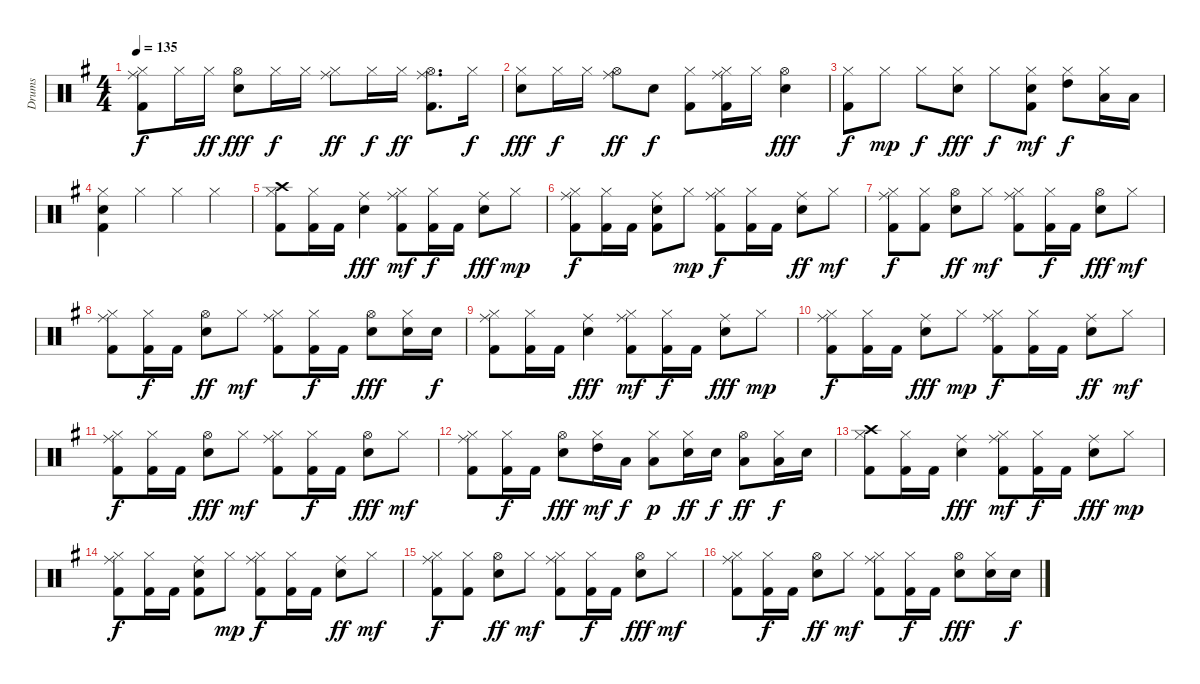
\track ("Drums" "Drums") {instrument percussion}
\staff {score}
\articulation defaults
\ts (4 4)
\tempo 135
\clef neutral
\ks g
("Hi-Hat (closed)" "Ride (middle)" "Kick (hit) 2").8{dy f} "Hi-Hat (closed)".16 "Hi-Hat (closed)".16{dy ff} ("Hi-Hat (open)" "Electric Snare (hit)").8{dy fff} "Hi-Hat (closed)".16{dy f} "Hi-Hat (closed)".16 ("Hi-Hat (closed)" "Ride (middle)").8{dy ff} "Hi-Hat (closed)".16{dy f} "Hi-Hat (closed)".16{dy ff} ("Hi-Hat (open)" "Ride (middle)" "Kick (hit) 2").8{d} "Hi-Hat (closed)".16{dy f} |
("Hi-Hat (closed)" "Electric Snare (hit)").8{dy fff} "Hi-Hat (closed)".16{dy f} "Hi-Hat (closed)".16 ("Hi-Hat (open)" "Ride (middle)").8{dy ff} "Electric Snare (hit)".8{dy f} ("Hi-Hat (closed)" "Kick (hit) 2").8 ("Hi-Hat (closed)" "Ride (middle)" "Kick (hit) 2").16 "Hi-Hat (closed)".16 ("Hi-Hat (open)" "Electric Snare (hit)").4{dy fff} |
("Hi-Hat (closed)" "Kick (hit) 2").8{dy f} "Hi-Hat (closed)".8{dy mp} "Hi-Hat (closed)".8{dy f} ("Hi-Hat (closed)" "Electric Snare (hit)").8{dy fff} "Hi-Hat (closed)".8{dy f} ("Hi-Hat (closed)" "Electric Snare (hit)" "Kick (hit) 2").8{dy mf} ("Hi-Hat (closed)" "High Tom (hit)").8{dy f} ("Hi-Hat (closed)" "Low Tom (hit)").16 "Low Floor Tom (hit)".16 |
("Hi-Hat (closed)" "Electric Snare (hit)" "Kick (hit) 2").4 "Hi-Hat (closed)".4 "Hi-Hat (closed)".4 "Hi-Hat (closed)".4 |
("Hi-Hat (closed)" "Crash high (hit)" "Kick (hit) 2").8 ("Hi-Hat (closed)" "Kick (hit) 2").16 "Kick (hit) 2".16 ("Ride (middle)" "Electric Snare (hit)").4{dy fff} ("Hi-Hat (closed)" "Ride (middle)" "Kick (hit) 2").8{dy mf} ("Hi-Hat (closed)" "Kick (hit) 2").16{dy f} "Kick (hit) 2".16 ("Ride (middle)" "Electric Snare (hit)").8{dy fff} "Hi-Hat (closed)".8{dy mp} |
("Hi-Hat (closed)" "Ride (middle)" "Kick (hit) 2").8{dy f} ("Hi-Hat (closed)" "Kick (hit) 2").16 "Kick (hit) 2".16 ("Ride (middle)" "Electric Snare (hit)" "Kick (hit) 2").8 "Hi-Hat (closed)".8{dy mp} ("Hi-Hat (closed)" "Ride (middle)" "Kick (hit) 2").8{dy f} ("Hi-Hat (closed)" "Kick (hit) 2").16 "Kick (hit) 2".16 ("Ride (middle)" "Electric Snare (hit)").8{dy ff} "Hi-Hat (closed)".8{dy mf} |
("Hi-Hat (closed)" "Ride (middle)" "Kick (hit) 2").8{dy f} ("Hi-Hat (closed)" "Kick (hit) 2").8 ("Hi-Hat (open)" "Electric Snare (hit)").8{dy ff} "Hi-Hat (closed)".8{dy mf} ("Hi-Hat (closed)" "Ride (middle)" "Kick (hit) 2").8 ("Hi-Hat (closed)" "Kick (hit) 2").16{dy f} "Kick (hit) 2".16 ("Hi-Hat (open)" "Electric Snare (hit)").8{dy fff} "Hi-Hat (closed)".8{dy mf} |
("Hi-Hat (closed)" "Ride (middle)" "Kick (hit) 2").8 ("Hi-Hat (closed)" "Kick (hit) 2").16{dy f} "Kick (hit) 2".16 ("Hi-Hat (open)" "Electric Snare (hit)").8{dy ff} "Hi-Hat (closed)".8{dy mf} ("Hi-Hat (closed)" "Ride (middle)" "Kick (hit) 2").8 ("Hi-Hat (closed)" "Kick (hit) 2").16{dy f} "Kick (hit) 2".16 ("Hi-Hat (open)" "Electric Snare (hit)").8{dy fff} ("Hi-Hat (closed)" "Electric Snare (hit)").16 "Electric Snare (hit)".16{dy f} |
("Hi-Hat (closed)" "Ride (middle)" "Kick (hit) 2").8 ("Hi-Hat (closed)" "Kick (hit) 2").16 "Kick (hit) 2".16 ("Ride (middle)" "Electric Snare (hit)").4{dy fff} ("Hi-Hat (closed)" "Ride (middle)" "Kick (hit) 2").8{dy mf} ("Hi-Hat (closed)" "Kick (hit) 2").16{dy f} "Kick (hit) 2".16 ("Ride (middle)" "Electric Snare (hit)").8{dy fff} "Hi-Hat (closed)".8{dy mp} |
("Hi-Hat (closed)" "Ride (middle)" "Kick (hit) 2").8{dy f} ("Hi-Hat (closed)" "Kick (hit) 2").16 "Kick (hit) 2".16 ("Ride (middle)" "Electric Snare (hit)").8{dy fff} "Hi-Hat (closed)".8{dy mp} ("Hi-Hat (closed)" "Ride (middle)" "Kick (hit) 2").8{dy f} ("Hi-Hat (closed)" "Kick (hit) 2").16 "Kick (hit) 2".16 ("Ride (middle)" "Electric Snare (hit)").8{dy ff} "Hi-Hat (closed)".8{dy mf} |
("Hi-Hat (closed)" "Ride (middle)" "Kick (hit) 2").8{dy f} ("Hi-Hat (closed)" "Kick (hit) 2").16 "Kick (hit) 2".16 ("Hi-Hat (open)" "Electric Snare (hit)").8{dy fff} "Hi-Hat (closed)".8{dy mf} ("Hi-Hat (closed)" "Ride (middle)" "Kick (hit) 2").8 ("Hi-Hat (closed)" "Kick (hit) 2").16{dy f} "Kick (hit) 2".16 ("Hi-Hat (open)" "Electric Snare (hit)").8{dy fff} "Hi-Hat (closed)".8{dy mf} |
("Hi-Hat (closed)" "Ride (middle)" "Kick (hit) 2").8 ("Hi-Hat (closed)" "Kick (hit) 2").16{dy f} "Kick (hit) 2".16 ("Hi-Hat (open)" "Electric Snare (hit)").8{dy fff} ("Hi-Hat (closed)" "High Tom (hit)").16{dy mf} "Low Tom (hit)".16{dy f} ("Hi-Hat (closed)" "Low Floor Tom (hit)").8{dy p} ("Hi-Hat (closed)" "Electric Snare (hit)").16{dy ff} "Electric Snare (hit)".16{dy f} ("Hi-Hat (open)" "Low Tom (hit)").8{dy ff} ("Hi-Hat (closed)" "Low Tom (hit)").16{dy f} "Electric Snare (hit)".16 |
("Hi-Hat (closed)" "Crash high (hit)" "Kick (hit) 2").8 ("Hi-Hat (closed)" "Kick (hit) 2").16 "Kick (hit) 2".16 ("Ride (middle)" "Electric Snare (hit)").4{dy fff} ("Hi-Hat (closed)" "Ride (middle)" "Kick (hit) 2").8{dy mf} ("Hi-Hat (closed)" "Kick (hit) 2").16{dy f} "Kick (hit) 2".16 ("Ride (middle)" "Electric Snare (hit)").8{dy fff} "Hi-Hat (closed)".8{dy mp} |
("Hi-Hat (closed)" "Ride (middle)" "Kick (hit) 2").8{dy f} ("Hi-Hat (closed)" "Kick (hit) 2").16 "Kick (hit) 2".16 ("Ride (middle)" "Electric Snare (hit)" "Kick (hit) 2").8 "Hi-Hat (closed)".8{dy mp} ("Hi-Hat (closed)" "Ride (middle)" "Kick (hit) 2").8{dy f} ("Hi-Hat (closed)" "Kick (hit) 2").16 "Kick (hit) 2".16 ("Ride (middle)" "Electric Snare (hit)").8{dy ff} "Hi-Hat (closed)".8{dy mf} |
("Hi-Hat (closed)" "Ride (middle)" "Kick (hit) 2").8{dy f} ("Hi-Hat (closed)" "Kick (hit) 2").8 ("Hi-Hat (open)" "Electric Snare (hit)").8{dy ff} "Hi-Hat (closed)".8{dy mf} ("Hi-Hat (closed)" "Ride (middle)" "Kick (hit) 2").8 ("Hi-Hat (closed)" "Kick (hit) 2").16{dy f} "Kick (hit) 2".16 ("Hi-Hat (open)" "Electric Snare (hit)").8{dy fff} "Hi-Hat (closed)".8{dy mf} |
("Hi-Hat (closed)" "Ride (middle)" "Kick (hit) 2").8 ("Hi-Hat (closed)" "Kick (hit) 2").16{dy f} "Kick (hit) 2".16 ("Hi-Hat (open)" "Electric Snare (hit)").8{dy ff} "Hi-Hat (closed)".8{dy mf} ("Hi-Hat (closed)" "Ride (middle)" "Kick (hit) 2").8 ("Hi-Hat (closed)" "Kick (hit) 2").16{dy f} "Kick (hit) 2".16 ("Hi-Hat (open)" "Electric Snare (hit)").8{dy fff} ("Hi-Hat (closed)" "Electric Snare (hit)").16 "Electric Snare (hit)".16{dy f}
